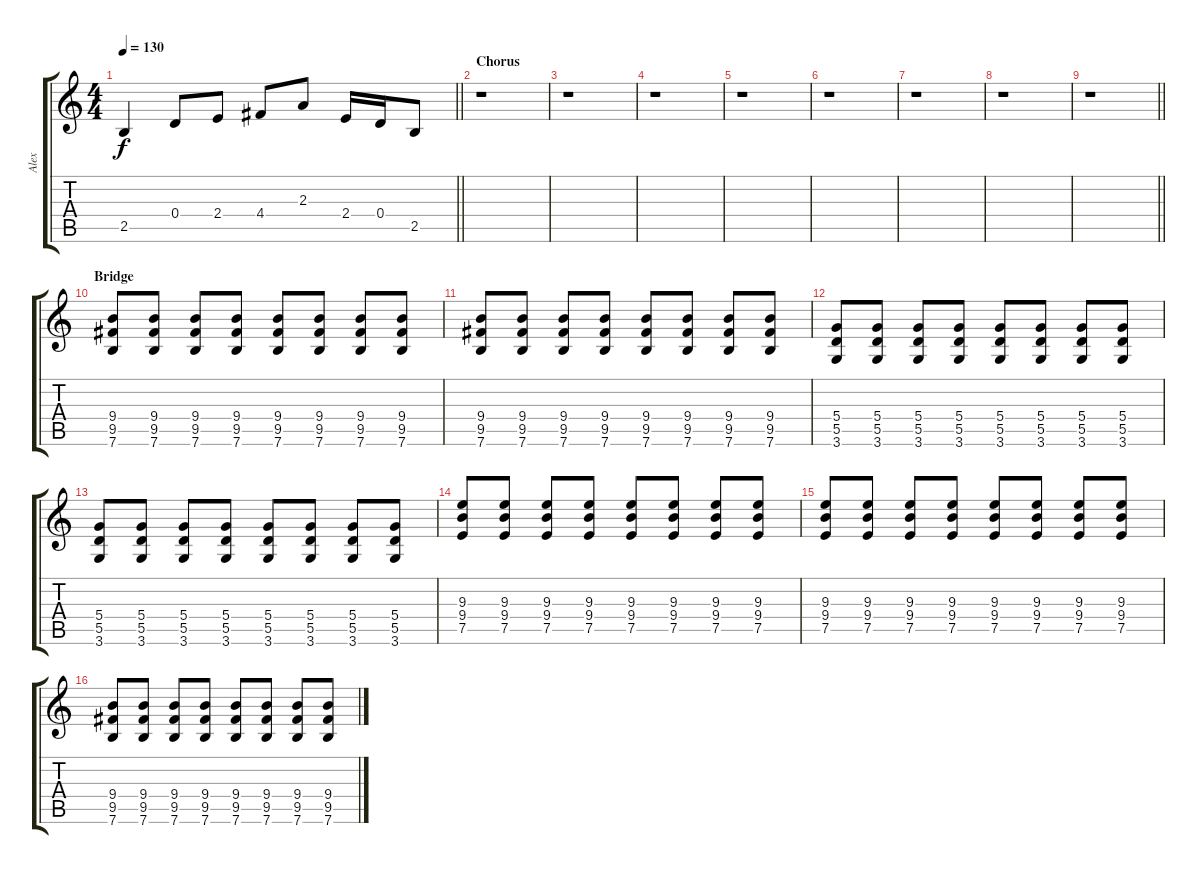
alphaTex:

\track ("Alex" "Alex") {instrument overdrivenguitar}
\staff {score tabs}
\tuning (E4 B3 G3 D3 A2 E2) {hide}
\ts (4 4)
\tempo 130
\clef g2
\barLineRight lightlight
\ks c
2.5.4{dy f} 0.4.8 2.4.8 4.4.8 2.3.8 2.4.16 0.4.16 2.5.8 |
\section ("" "Chorus")
r.1 |
r.1 |
r.1 |
r.1 |
r.1 |
r.1 |
r.1 |
\barLineRight lightlight
r.1 |
\section ("" "Bridge")
(9.4 9.5 7.6).8 (9.4 9.5 7.6).8 (9.4 9.5 7.6).8 (9.4 9.5 7.6).8 (9.4 9.5 7.6).8 (9.4 9.5 7.6).8 (9.4 9.5 7.6).8 (9.4 9.5 7.6).8 |
(9.4 9.5 7.6).8 (9.4 9.5 7.6).8 (9.4 9.5 7.6).8 (9.4 9.5 7.6).8 (9.4 9.5 7.6).8 (9.4 9.5 7.6).8 (9.4 9.5 7.6).8 (9.4 9.5 7.6).8 |
(5.4 5.5 3.6).8 (5.4 5.5 3.6).8 (5.4 5.5 3.6).8 (5.4 5.5 3.6).8 (5.4 5.5 3.6).8 (5.4 5.5 3.6).8 (5.4 5.5 3.6).8 (5.4 5.5 3.6).8 |
(5.4 5.5 3.6).8 (5.4 5.5 3.6).8 (5.4 5.5 3.6).8 (5.4 5.5 3.6).8 (5.4 5.5 3.6).8 (5.4 5.5 3.6).8 (5.4 5.5 3.6).8 (5.4 5.5 3.6).8 |
(9.3 9.4 7.5).8 (9.3 9.4 7.5).8 (9.3 9.4 7.5).8 (9.3 9.4 7.5).8 (9.3 9.4 7.5).8 (9.3 9.4 7.5).8 (9.3 9.4 7.5).8 (9.3 9.4 7.5).8 |
(9.3 9.4 7.5).8 (9.3 9.4 7.5).8 (9.3 9.4 7.5).8 (9.3 9.4 7.5).8 (9.3 9.4 7.5).8 (9.3 9.4 7.5).8 (9.3 9.4 7.5).8 (9.3 9.4 7.5).8 |
(9.4 9.5 7.6).8 (9.4 9.5 7.6).8 (9.4 9.5 7.6).8 (9.4 9.5 7.6).8 (9.4 9.5 7.6).8 (9.4 9.5 7.6).8 (9.4 9.5 7.6).8 (9.4 9.5 7.6).8
